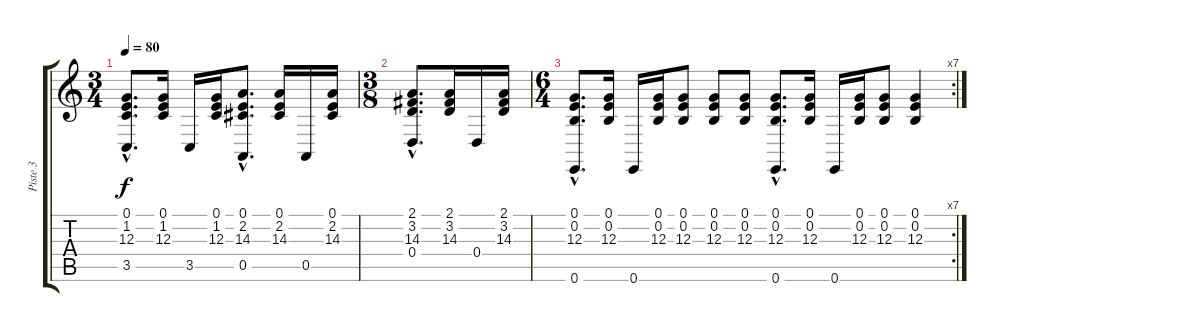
\track ("Piste 3" "Piste 3") {instrument acousticgrandpiano}
\staff {score tabs}
\tuning (E4 B3 G3 D3 A2 E2) {hide}
\ts (3 4)
\tempo 80
\clef g2
\ks c
(0.1{hac} 1.2{hac} 12.3{hac} 3.5{hac}).8{d dy f} (0.1 1.2 12.3).16 3.5.16 (0.1 1.2 12.3).16 (0.1{hac} 2.2{hac} 14.3{hac} 0.5{hac}).8{d} (0.1 2.2 14.3).16 0.5.16 (0.1 2.2 14.3).16 |
\ts (3 8)
(2.1{hac} 3.2{hac} 14.3{hac} 0.4{hac}).8{d} (2.1 3.2 14.3).16 0.4.16 (2.1 3.2 14.3).16 |
\rc 7
\ts (6 4)
(0.1{hac} 0.2{hac} 12.3{hac} 0.6{hac}).8{d} (0.1 0.2 12.3).16 0.6.16 (0.1 0.2 12.3).16 (0.1 0.2 12.3).8 (0.1 0.2 12.3).8 (0.1 0.2 12.3).8 (0.1{hac} 0.2{hac} 12.3{hac} 0.6{hac}).8{d} (0.1 0.2 12.3).16 0.6.16 (0.1 0.2 12.3).16 (0.1 0.2 12.3).8 (0.1 0.2 12.3).4
